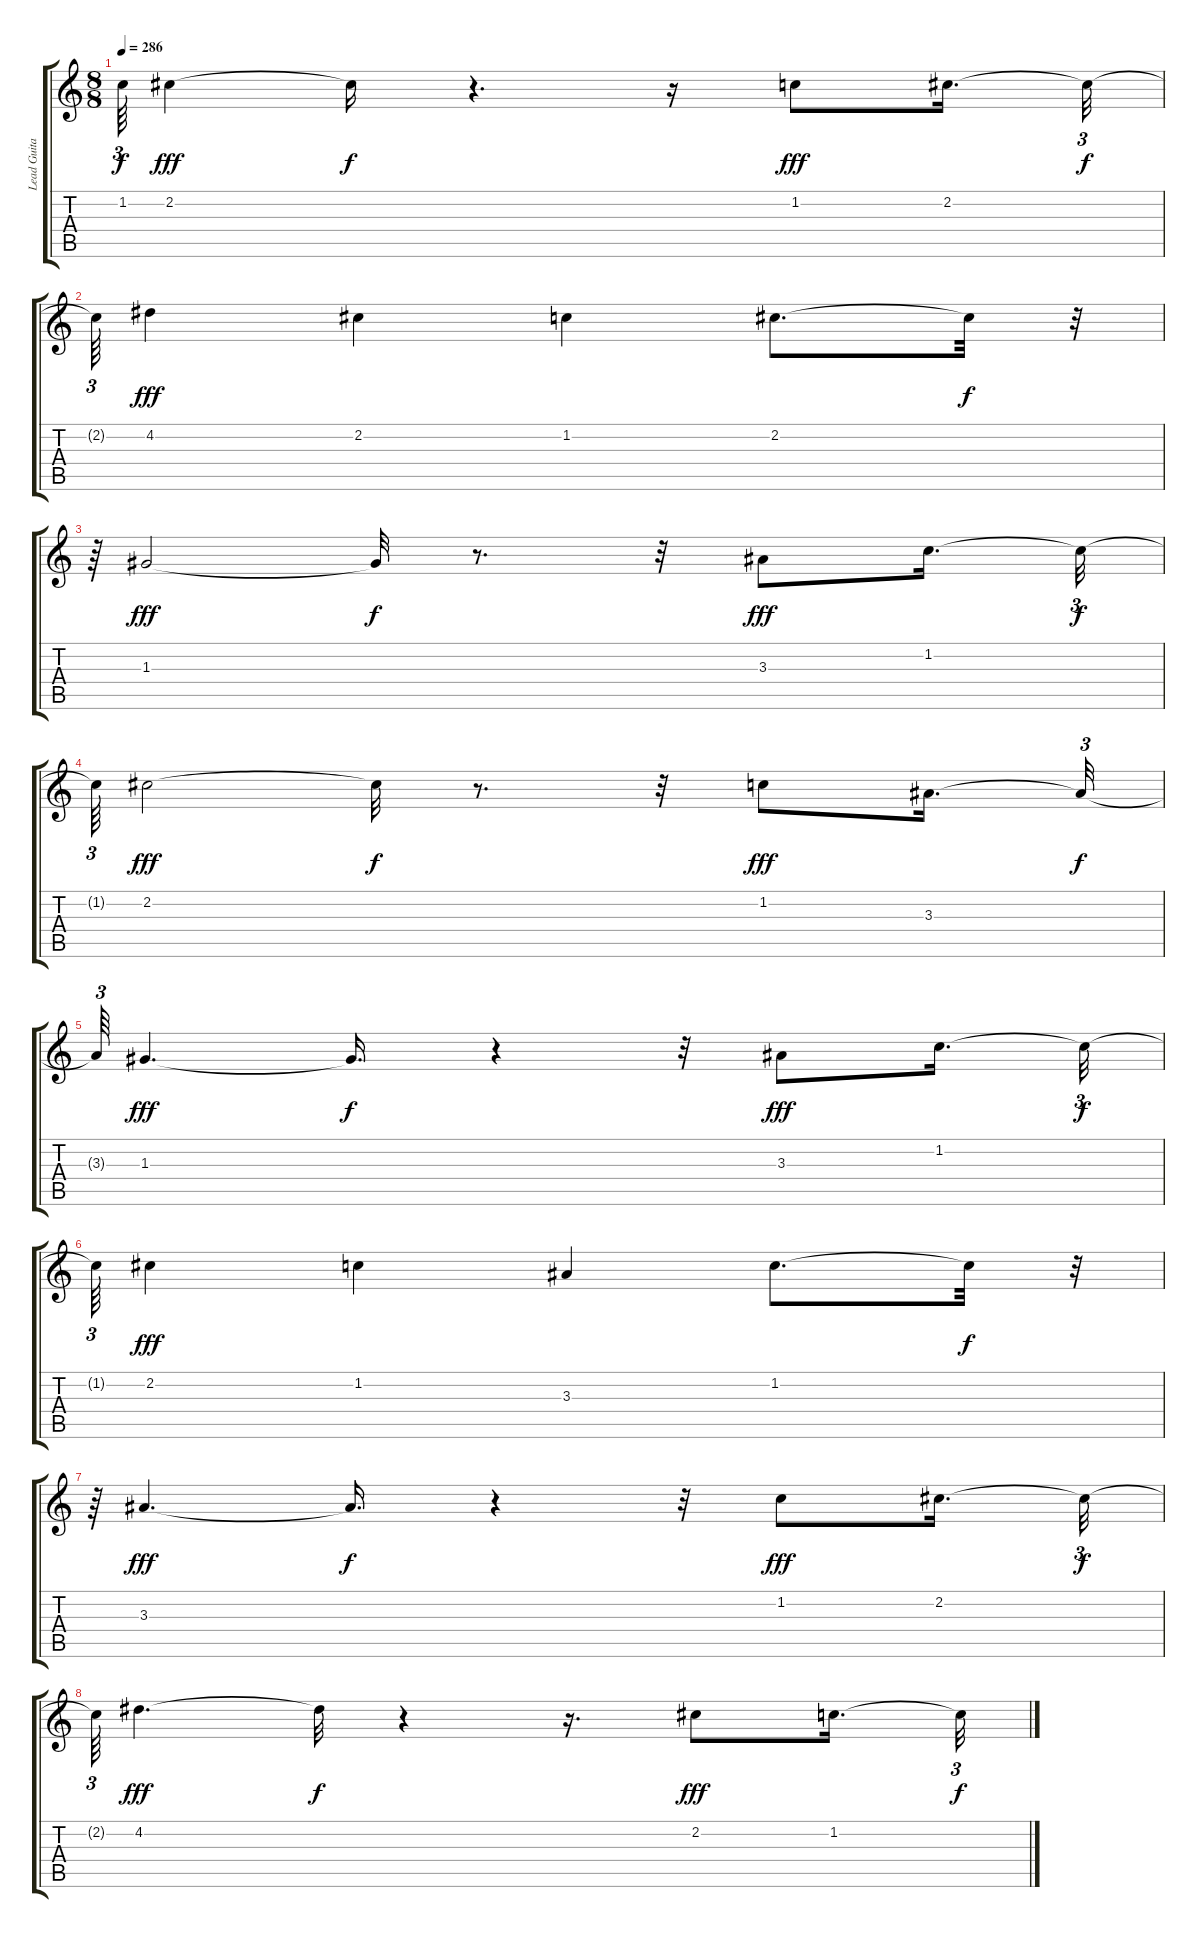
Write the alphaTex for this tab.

\track ("Lead Guitar" "Lead Guita") {instrument distortionguitar}
\staff {score tabs}
\tuning (E4 B3 G3 D3 A2 E2) {hide}
\ts (8 8)
\tempo 286
\clef g2
\ks c
1.2{t}.64{tu (3 2) dy f} 2.2.4{dy fff} 2.2{t}.16{dy f} r.4{d} r.16 1.2.8{dy fff} 2.2.16{d} 2.2{t}.32{tu (3 2) dy f} |
2.2{t}.64{tu (3 2)} 4.2.4{dy fff} 2.2.4 1.2.4 2.2.8{d} 2.2{t}.32{dy f} r.32{tu (3 2)} |
r.64{tu (3 2)} 1.3.2{dy fff} 1.3{t}.32{dy f} r.8{d} r.32 3.3.8{dy fff} 1.2.16{d} 1.2{t}.32{tu (3 2) dy f} |
1.2{t}.64{tu (3 2)} 2.2.2{dy fff} 2.2{t}.32{dy f} r.8{d} r.32 1.2.8{dy fff} 3.3.16{d} 3.3{t}.32{tu (3 2) dy f} |
3.3{t}.64{tu (3 2)} 1.3.4{d dy fff} 1.3{t}.16{d dy f} r.4 r.32 3.3.8{dy fff} 1.2.16{d} 1.2{t}.32{tu (3 2) dy f} |
1.2{t}.64{tu (3 2)} 2.2.4{dy fff} 1.2.4 3.3.4 1.2.8{d} 1.2{t}.32{dy f} r.32{tu (3 2)} |
r.64{tu (3 2)} 3.3.4{d dy fff} 3.3{t}.16{d dy f} r.4 r.32 1.2.8{dy fff} 2.2.16{d} 2.2{t}.32{tu (3 2) dy f} |
2.2{t}.64{tu (3 2)} 4.2.4{d dy fff} 4.2{t}.32{dy f} r.4 r.16{d} 2.2.8{dy fff} 1.2.16{d} 1.2{t}.32{tu (3 2) dy f}
